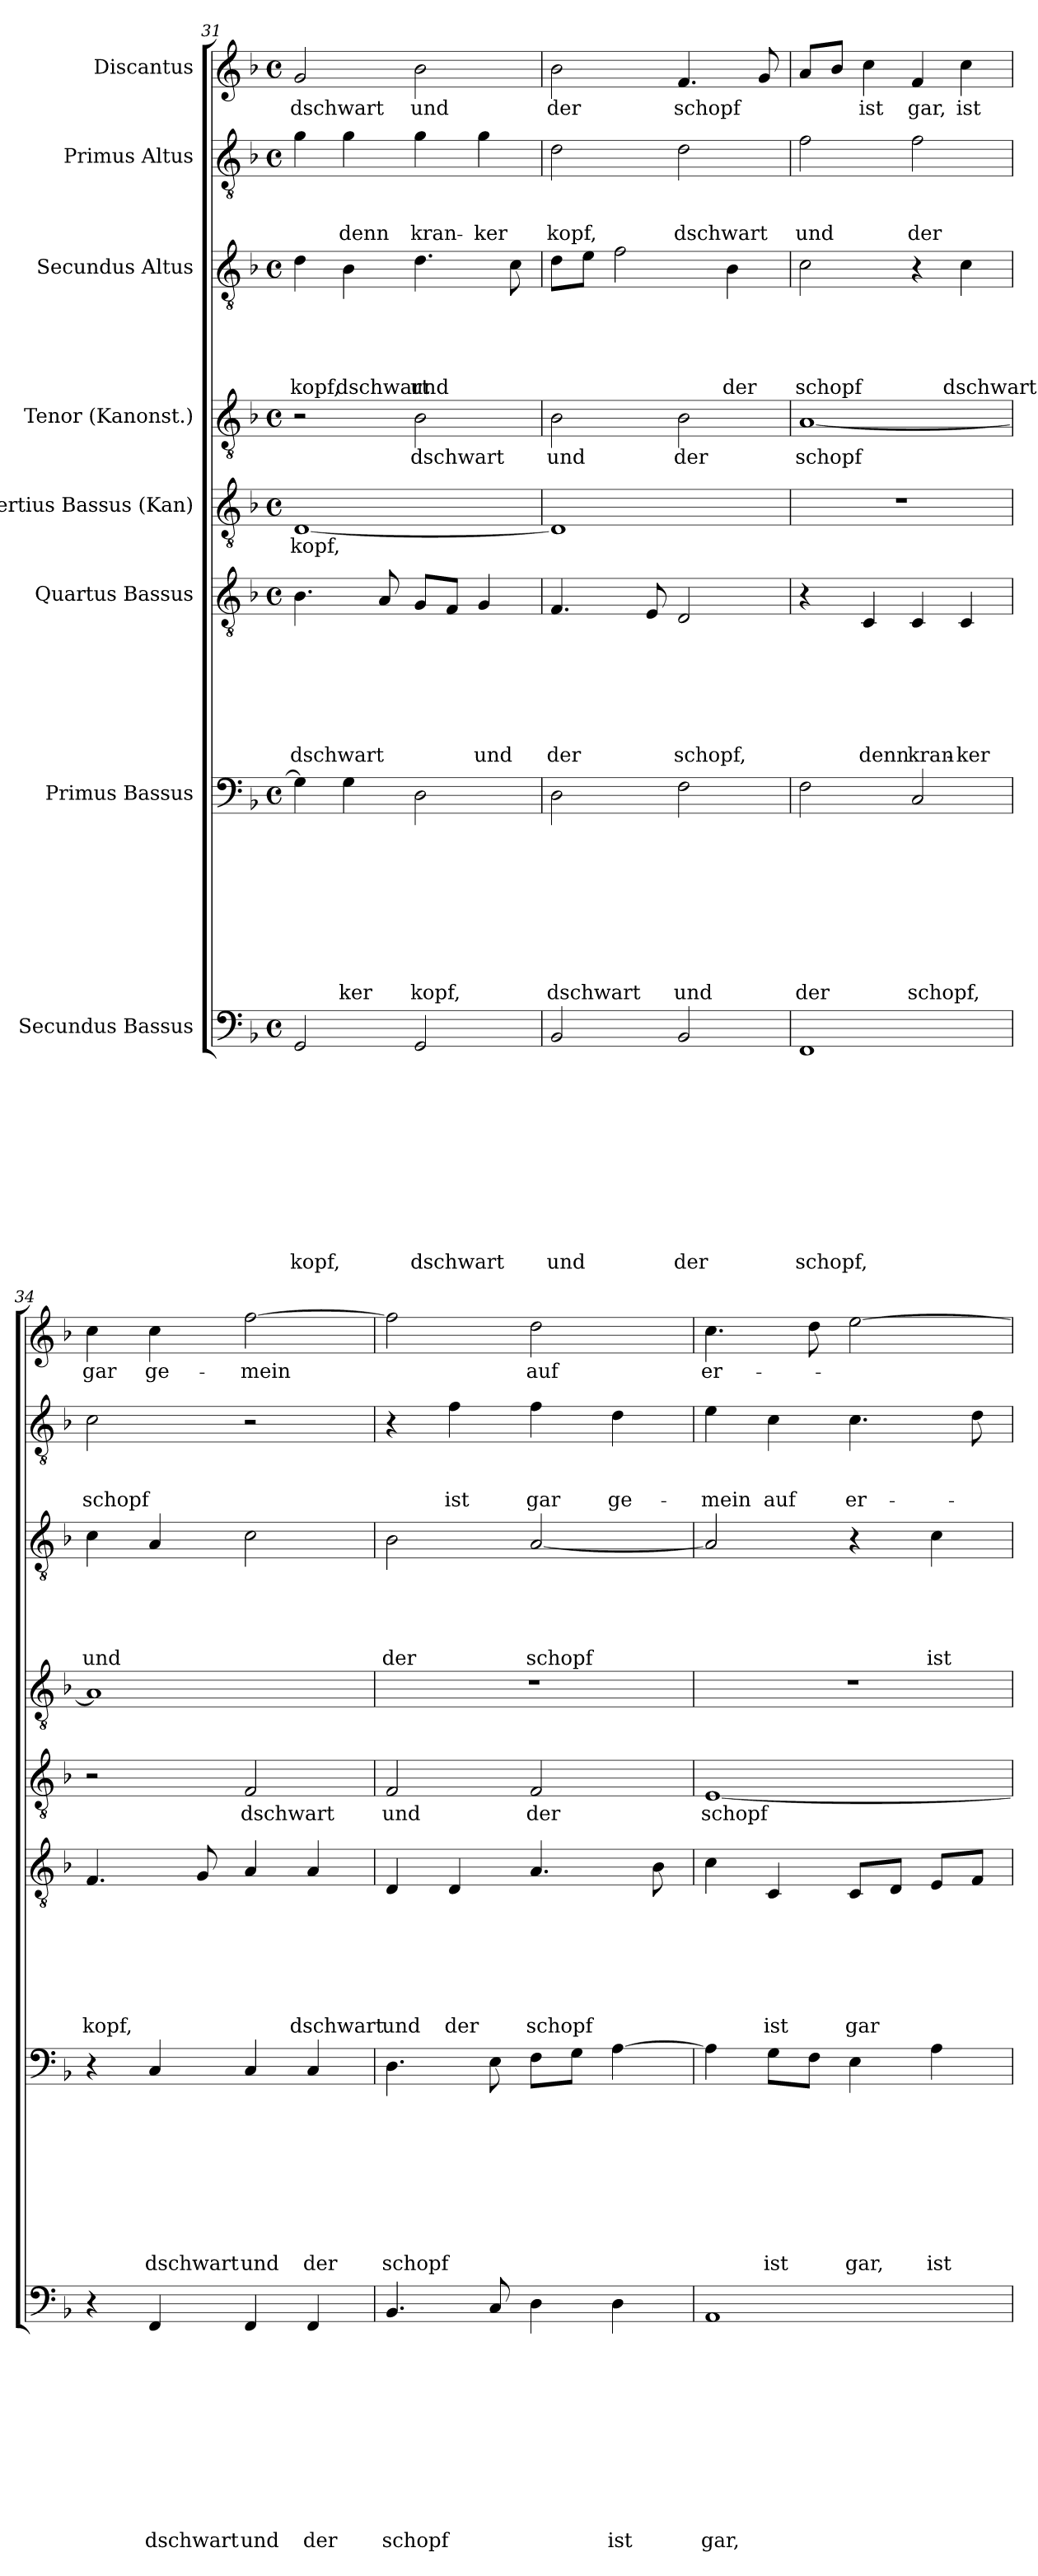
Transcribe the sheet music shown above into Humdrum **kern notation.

**kern	**text	**text	**text	**text	**text	**text	**text	**text	**text	**text	**text	**kern	**text	**text	**text	**text	**text	**text	**text	**text	**text	**kern	**text	**text	**text	**text	**text	**text	**text	**kern	**text	**kern	**text	**kern	**text	**text	**text	**text	**text	**kern	**text	**text	**text	**kern	**text
*part8	*part8	*part8	*part8	*part8	*part8	*part8	*part8	*part8	*part8	*part8	*part8	*part7	*part7	*part7	*part7	*part7	*part7	*part7	*part7	*part7	*part7	*part6	*part6	*part6	*part6	*part6	*part6	*part6	*part6	*part5	*part5	*part4	*part4	*part3	*part3	*part3	*part3	*part3	*part3	*part2	*part2	*part2	*part2	*part1	*part1
*staff8	*staff8	*staff8	*staff8	*staff8	*staff8	*staff8	*staff8	*staff8	*staff8	*staff8	*staff8	*staff7	*staff7	*staff7	*staff7	*staff7	*staff7	*staff7	*staff7	*staff7	*staff7	*staff6	*staff6	*staff6	*staff6	*staff6	*staff6	*staff6	*staff6	*staff5	*staff5	*staff4	*staff4	*staff3	*staff3	*staff3	*staff3	*staff3	*staff3	*staff2	*staff2	*staff2	*staff2	*staff1	*staff1
*I"Secundus Bassus	*	*	*	*	*	*	*	*	*	*	*	*I"Primus Bassus	*	*	*	*	*	*	*	*	*	*I"Quartus Bassus	*	*	*	*	*	*	*	*I"Tertius Bassus (Kan)	*	*I"Tenor (Kanonst.)	*	*I"Secundus Altus	*	*	*	*	*	*I"Primus Altus	*	*	*	*I"Discantus	*
!!LO:PB:g=z
*clefF4	*	*	*	*	*	*	*	*	*	*	*	*clefF4	*	*	*	*	*	*	*	*	*	*clefGv2	*	*	*	*	*	*	*	*clefGv2	*	*clefGv2	*	*clefGv2	*	*	*	*	*	*clefGv2	*	*	*	*clefG2	*
*k[b-]	*	*	*	*	*	*	*	*	*	*	*	*k[b-]	*	*	*	*	*	*	*	*	*	*k[b-]	*	*	*	*	*	*	*	*k[b-]	*	*k[b-]	*	*k[b-]	*	*	*	*	*	*k[b-]	*	*	*	*k[b-]	*
*F:	*	*	*	*	*	*	*	*	*	*	*	*F:	*	*	*	*	*	*	*	*	*	*F:	*	*	*	*	*	*	*	*F:	*	*F:	*	*F:	*	*	*	*	*	*F:	*	*	*	*F:	*
*M4/4	*	*	*	*	*	*	*	*	*	*	*	*M4/4	*	*	*	*	*	*	*	*	*	*M4/4	*	*	*	*	*	*	*	*M4/4	*	*M4/4	*	*M4/4	*	*	*	*	*	*M4/4	*	*	*	*M4/4	*
*met(c)	*	*	*	*	*	*	*	*	*	*	*	*met(c)	*	*	*	*	*	*	*	*	*	*met(c)	*	*	*	*	*	*	*	*met(c)	*	*met(c)	*	*met(c)	*	*	*	*	*	*met(c)	*	*	*	*met(c)	*
=31	=31	=31	=31	=31	=31	=31	=31	=31	=31	=31	=31	=31	=31	=31	=31	=31	=31	=31	=31	=31	=31	=31	=31	=31	=31	=31	=31	=31	=31	=31	=31	=31	=31	=31	=31	=31	=31	=31	=31	=31	=31	=31	=31	=31	=31
!	!	!	!	!	!	!	!	!	!	!	!LO:LY:b	!	!	!	!	!	!	!	!	!	!	!	!	!	!	!	!	!	!LO:LY:b	!	!LO:LY:b	!	!	!	!	!	!	!	!LO:LY:b	!	!	!	!	!	!LO:LY:b
2GG/	.	.	.	.	.	.	.	.	.	.	kopf,	4G\]	.	.	.	.	.	.	.	.	.	4.B-\	.	.	.	.	.	.	dschwart	[1D	kopf,	2r	.	4d\	.	.	.	.	kopf,	4g\	.	.	.	2g/	dschwart
!	!	!	!	!	!	!	!	!	!	!	!	!	!	!	!	!	!	!	!	!	!LO:LY:b	!	!	!	!	!	!	!	!	!	!	!	!	!	!	!	!	!	!LO:LY:b	!	!	!	!LO:LY:b	!	!
.	.	.	.	.	.	.	.	.	.	.	.	4G\	.	.	.	.	.	.	.	.	-ker	.	.	.	.	.	.	.	.	.	.	.	.	4B-\	.	.	.	.	dschwart	4g\	.	.	denn	.	.
.	.	.	.	.	.	.	.	.	.	.	.	.	.	.	.	.	.	.	.	.	.	8A/	.	.	.	.	.	.	.	.	.	.	.	.	.	.	.	.	.	.	.	.	.	.	.
!	!	!	!	!	!	!	!	!	!	!	!LO:LY:b	!	!	!	!	!	!	!	!	!	!LO:LY:b	!	!	!	!	!	!	!	!	!	!	!	!LO:LY:b	!	!	!	!	!	!LO:LY:b	!	!	!	!LO:LY:b	!	!LO:LY:b
2GG/	.	.	.	.	.	.	.	.	.	.	dschwart	2D\	.	.	.	.	.	.	.	.	kopf,	8G/L	.	.	.	.	.	.	.	.	.	2B-\	dschwart	4.d\	.	.	.	.	und	4g\	.	.	kran-	2b-\	und
.	.	.	.	.	.	.	.	.	.	.	.	.	.	.	.	.	.	.	.	.	.	8F/J	.	.	.	.	.	.	.	.	.	.	.	.	.	.	.	.	.	.	.	.	.	.	.
!	!	!	!	!	!	!	!	!	!	!	!	!	!	!	!	!	!	!	!	!	!	!	!	!	!	!	!	!	!LO:LY:b	!	!	!	!	!	!	!	!	!	!	!	!	!	!LO:LY:b	!	!
.	.	.	.	.	.	.	.	.	.	.	.	.	.	.	.	.	.	.	.	.	.	4G/	.	.	.	.	.	.	und	.	.	.	.	.	.	.	.	.	.	4g\	.	.	-ker	.	.
.	.	.	.	.	.	.	.	.	.	.	.	.	.	.	.	.	.	.	.	.	.	.	.	.	.	.	.	.	.	.	.	.	.	8c\	.	.	.	.	.	.	.	.	.	.	.
=32	=32	=32	=32	=32	=32	=32	=32	=32	=32	=32	=32	=32	=32	=32	=32	=32	=32	=32	=32	=32	=32	=32	=32	=32	=32	=32	=32	=32	=32	=32	=32	=32	=32	=32	=32	=32	=32	=32	=32	=32	=32	=32	=32	=32	=32
!	!	!	!	!	!	!	!	!	!	!	!LO:LY:b	!	!	!	!	!	!	!	!	!	!LO:LY:b	!	!	!	!	!	!	!	!LO:LY:b	!	!	!	!LO:LY:b	!	!	!	!	!	!	!	!	!	!LO:LY:b	!	!LO:LY:b
2BB-/	.	.	.	.	.	.	.	.	.	.	und	2D\	.	.	.	.	.	.	.	.	dschwart	4.F/	.	.	.	.	.	.	der	1D]	.	2B-\	und	8d\L	.	.	.	.	.	2d\	.	.	kopf,	2b-\	der
.	.	.	.	.	.	.	.	.	.	.	.	.	.	.	.	.	.	.	.	.	.	.	.	.	.	.	.	.	.	.	.	.	.	8e\J	.	.	.	.	.	.	.	.	.	.	.
.	.	.	.	.	.	.	.	.	.	.	.	.	.	.	.	.	.	.	.	.	.	.	.	.	.	.	.	.	.	.	.	.	.	2f\	.	.	.	.	.	.	.	.	.	.	.
.	.	.	.	.	.	.	.	.	.	.	.	.	.	.	.	.	.	.	.	.	.	8E/	.	.	.	.	.	.	.	.	.	.	.	.	.	.	.	.	.	.	.	.	.	.	.
!	!	!	!	!	!	!	!	!	!	!	!LO:LY:b	!	!	!	!	!	!	!	!	!	!LO:LY:b	!	!	!	!	!	!	!	!LO:LY:b	!	!	!	!LO:LY:b	!	!	!	!	!	!	!	!	!	!LO:LY:b	!	!LO:LY:b
2BB-/	.	.	.	.	.	.	.	.	.	.	der	2F\	.	.	.	.	.	.	.	.	und	2D/	.	.	.	.	.	.	schopf,	.	.	2B-\	der	.	.	.	.	.	.	2d\	.	.	dschwart	4.f/	schopf
!	!	!	!	!	!	!	!	!	!	!	!	!	!	!	!	!	!	!	!	!	!	!	!	!	!	!	!	!	!	!	!	!	!	!	!	!	!	!	!LO:LY:b	!	!	!	!	!	!
.	.	.	.	.	.	.	.	.	.	.	.	.	.	.	.	.	.	.	.	.	.	.	.	.	.	.	.	.	.	.	.	.	.	4B-\	.	.	.	.	der	.	.	.	.	.	.
.	.	.	.	.	.	.	.	.	.	.	.	.	.	.	.	.	.	.	.	.	.	.	.	.	.	.	.	.	.	.	.	.	.	.	.	.	.	.	.	.	.	.	.	8g/	.
=33	=33	=33	=33	=33	=33	=33	=33	=33	=33	=33	=33	=33	=33	=33	=33	=33	=33	=33	=33	=33	=33	=33	=33	=33	=33	=33	=33	=33	=33	=33	=33	=33	=33	=33	=33	=33	=33	=33	=33	=33	=33	=33	=33	=33	=33
!	!	!	!	!	!	!	!	!	!	!	!LO:LY:b	!	!	!	!	!	!	!	!	!	!LO:LY:b	!	!	!	!	!	!	!	!	!	!	!	!LO:LY:b	!	!	!	!	!	!LO:LY:b	!	!	!	!LO:LY:b	!	!
1FF	.	.	.	.	.	.	.	.	.	.	schopf,	2F\	.	.	.	.	.	.	.	.	der	4r	.	.	.	.	.	.	.	1r	.	[1A	schopf	2c\	.	.	.	.	schopf	2f\	.	.	und	8a/L	.
.	.	.	.	.	.	.	.	.	.	.	.	.	.	.	.	.	.	.	.	.	.	.	.	.	.	.	.	.	.	.	.	.	.	.	.	.	.	.	.	.	.	.	.	8b-/J	.
!	!	!	!	!	!	!	!	!	!	!	!	!	!	!	!	!	!	!	!	!	!	!	!	!	!	!	!	!	!LO:LY:b	!	!	!	!	!	!	!	!	!	!	!	!	!	!	!	!LO:LY:b
.	.	.	.	.	.	.	.	.	.	.	.	.	.	.	.	.	.	.	.	.	.	4C/	.	.	.	.	.	.	denn	.	.	.	.	.	.	.	.	.	.	.	.	.	.	4cc\	ist
!	!	!	!	!	!	!	!	!	!	!	!	!	!	!	!	!	!	!	!	!	!LO:LY:b	!	!	!	!	!	!	!	!LO:LY:b	!	!	!	!	!	!	!	!	!	!	!	!	!	!LO:LY:b	!	!LO:LY:b
.	.	.	.	.	.	.	.	.	.	.	.	2C/	.	.	.	.	.	.	.	.	schopf,	4C/	.	.	.	.	.	.	kran-	.	.	.	.	4r	.	.	.	.	.	2f\	.	.	der	4f/	gar,
!	!	!	!	!	!	!	!	!	!	!	!	!	!	!	!	!	!	!	!	!	!	!	!	!	!	!	!	!	!LO:LY:b	!	!	!	!	!	!	!	!	!	!LO:LY:b	!	!	!	!	!	!LO:LY:b
.	.	.	.	.	.	.	.	.	.	.	.	.	.	.	.	.	.	.	.	.	.	4C/	.	.	.	.	.	.	-ker	.	.	.	.	4c\	.	.	.	.	dschwart	.	.	.	.	4cc\	ist
=34	=34	=34	=34	=34	=34	=34	=34	=34	=34	=34	=34	=34	=34	=34	=34	=34	=34	=34	=34	=34	=34	=34	=34	=34	=34	=34	=34	=34	=34	=34	=34	=34	=34	=34	=34	=34	=34	=34	=34	=34	=34	=34	=34	=34	=34
!	!	!	!	!	!	!	!	!	!	!	!	!	!	!	!	!	!	!	!	!	!	!	!	!	!	!	!	!	!LO:LY:b	!	!	!	!	!	!	!	!	!	!LO:LY:b	!	!	!	!LO:LY:b	!	!LO:LY:b
4r	.	.	.	.	.	.	.	.	.	.	.	4r	.	.	.	.	.	.	.	.	.	4.F/	.	.	.	.	.	.	kopf,	2r	.	1A]	.	4c\	.	.	.	.	und	2c\	.	.	schopf	4cc\	gar
!	!	!	!	!	!	!	!	!	!	!	!LO:LY:b	!	!	!	!	!	!	!	!	!	!LO:LY:b	!	!	!	!	!	!	!	!	!	!	!	!	!	!	!	!	!	!	!	!	!	!	!	!LO:LY:b
4FF/	.	.	.	.	.	.	.	.	.	.	dschwart	4C/	.	.	.	.	.	.	.	.	dschwart	.	.	.	.	.	.	.	.	.	.	.	.	4A/	.	.	.	.	.	.	.	.	.	4cc\	ge-
.	.	.	.	.	.	.	.	.	.	.	.	.	.	.	.	.	.	.	.	.	.	8G/	.	.	.	.	.	.	.	.	.	.	.	.	.	.	.	.	.	.	.	.	.	.	.
!	!	!	!	!	!	!	!	!	!	!	!LO:LY:b	!	!	!	!	!	!	!	!	!	!LO:LY:b	!	!	!	!	!	!	!	!	!	!LO:LY:b	!	!	!	!	!	!	!	!	!	!	!	!	!	!LO:LY:b
4FF/	.	.	.	.	.	.	.	.	.	.	und	4C/	.	.	.	.	.	.	.	.	und	4A/	.	.	.	.	.	.	.	2F/	dschwart	.	.	2c\	.	.	.	.	.	2r	.	.	.	[2ff\	-mein
!	!	!	!	!	!	!	!	!	!	!	!LO:LY:b	!	!	!	!	!	!	!	!	!	!LO:LY:b	!	!	!	!	!	!	!	!LO:LY:b	!	!	!	!	!	!	!	!	!	!	!	!	!	!	!	!
4FF/	.	.	.	.	.	.	.	.	.	.	der	4C/	.	.	.	.	.	.	.	.	der	4A/	.	.	.	.	.	.	dschwart	.	.	.	.	.	.	.	.	.	.	.	.	.	.	.	.
=35	=35	=35	=35	=35	=35	=35	=35	=35	=35	=35	=35	=35	=35	=35	=35	=35	=35	=35	=35	=35	=35	=35	=35	=35	=35	=35	=35	=35	=35	=35	=35	=35	=35	=35	=35	=35	=35	=35	=35	=35	=35	=35	=35	=35	=35
!	!	!	!	!	!	!	!	!	!	!	!LO:LY:b	!	!	!	!	!	!	!	!	!	!LO:LY:b	!	!	!	!	!	!	!	!LO:LY:b	!	!LO:LY:b	!	!	!	!	!	!	!	!LO:LY:b	!	!	!	!	!	!
4.BB-/	.	.	.	.	.	.	.	.	.	.	schopf	4.D\	.	.	.	.	.	.	.	.	schopf	4D/	.	.	.	.	.	.	und	2F/	und	1r	.	2B-\	.	.	.	.	der	4r	.	.	.	2ff\]	.
!	!	!	!	!	!	!	!	!	!	!	!	!	!	!	!	!	!	!	!	!	!	!	!	!	!	!	!	!	!LO:LY:b	!	!	!	!	!	!	!	!	!	!	!	!	!	!LO:LY:b	!	!
.	.	.	.	.	.	.	.	.	.	.	.	.	.	.	.	.	.	.	.	.	.	4D/	.	.	.	.	.	.	der	.	.	.	.	.	.	.	.	.	.	4f\	.	.	ist	.	.
8C/	.	.	.	.	.	.	.	.	.	.	.	8E\	.	.	.	.	.	.	.	.	.	.	.	.	.	.	.	.	.	.	.	.	.	.	.	.	.	.	.	.	.	.	.	.	.
!	!	!	!	!	!	!	!	!	!	!	!	!	!	!	!	!	!	!	!	!	!	!	!	!	!	!	!	!	!LO:LY:b	!	!LO:LY:b	!	!	!	!	!	!	!	!LO:LY:b	!	!	!	!LO:LY:b	!	!LO:LY:b
4D\	.	.	.	.	.	.	.	.	.	.	.	8F\L	.	.	.	.	.	.	.	.	.	4.A/	.	.	.	.	.	.	schopf	2F/	der	.	.	[2A/	.	.	.	.	schopf	4f\	.	.	gar	2dd\	auf
.	.	.	.	.	.	.	.	.	.	.	.	8G\J	.	.	.	.	.	.	.	.	.	.	.	.	.	.	.	.	.	.	.	.	.	.	.	.	.	.	.	.	.	.	.	.	.
!	!	!	!	!	!	!	!	!	!	!	!LO:LY:b	!	!	!	!	!	!	!	!	!	!	!	!	!	!	!	!	!	!	!	!	!	!	!	!	!	!	!	!	!	!	!	!LO:LY:b	!	!
4D\	.	.	.	.	.	.	.	.	.	.	ist	[4A\	.	.	.	.	.	.	.	.	.	.	.	.	.	.	.	.	.	.	.	.	.	.	.	.	.	.	.	4d\	.	.	ge-	.	.
.	.	.	.	.	.	.	.	.	.	.	.	.	.	.	.	.	.	.	.	.	.	8B-\	.	.	.	.	.	.	.	.	.	.	.	.	.	.	.	.	.	.	.	.	.	.	.
!!LO:LB:g=z
=36	=36	=36	=36	=36	=36	=36	=36	=36	=36	=36	=36	=36	=36	=36	=36	=36	=36	=36	=36	=36	=36	=36	=36	=36	=36	=36	=36	=36	=36	=36	=36	=36	=36	=36	=36	=36	=36	=36	=36	=36	=36	=36	=36	=36	=36
!	!	!	!	!	!	!	!	!	!	!	!LO:LY:b	!	!	!	!	!	!	!	!	!	!	!	!	!	!	!	!	!	!	!	!LO:LY:b	!	!	!	!	!	!	!	!	!	!	!	!LO:LY:b	!	!LO:LY:b
1AA	.	.	.	.	.	.	.	.	.	.	gar,	4A\]	.	.	.	.	.	.	.	.	.	4c\	.	.	.	.	.	.	.	[1E	schopf	1r	.	2A/]	.	.	.	.	.	4e\	.	.	-mein	4.cc\	er-
!	!	!	!	!	!	!	!	!	!	!	!	!	!	!	!	!	!	!	!	!	!LO:LY:b	!	!	!	!	!	!	!	!LO:LY:b	!	!	!	!	!	!	!	!	!	!	!	!	!	!LO:LY:b	!	!
.	.	.	.	.	.	.	.	.	.	.	.	8G\L	.	.	.	.	.	.	.	.	ist	4C/	.	.	.	.	.	.	ist	.	.	.	.	.	.	.	.	.	.	4c\	.	.	auf	.	.
.	.	.	.	.	.	.	.	.	.	.	.	8F\J	.	.	.	.	.	.	.	.	.	.	.	.	.	.	.	.	.	.	.	.	.	.	.	.	.	.	.	.	.	.	.	8dd\	.
!	!	!	!	!	!	!	!	!	!	!	!	!	!	!	!	!	!	!	!	!	!LO:LY:b	!	!	!	!	!	!	!	!LO:LY:b	!	!	!	!	!	!	!	!	!	!	!	!	!	!LO:LY:b	!	!
.	.	.	.	.	.	.	.	.	.	.	.	4E\	.	.	.	.	.	.	.	.	gar,	8C/L	.	.	.	.	.	.	gar	.	.	.	.	4r	.	.	.	.	.	4.c\	.	.	er-	[2ee\	.
.	.	.	.	.	.	.	.	.	.	.	.	.	.	.	.	.	.	.	.	.	.	8D/J	.	.	.	.	.	.	.	.	.	.	.	.	.	.	.	.	.	.	.	.	.	.	.
!	!	!	!	!	!	!	!	!	!	!	!	!	!	!	!	!	!	!	!	!	!LO:LY:b	!	!	!	!	!	!	!	!	!	!	!	!	!	!	!	!	!	!LO:LY:b	!	!	!	!	!	!
.	.	.	.	.	.	.	.	.	.	.	.	4A\	.	.	.	.	.	.	.	.	ist	8E/L	.	.	.	.	.	.	.	.	.	.	.	4c\	.	.	.	.	ist	.	.	.	.	.	.
.	.	.	.	.	.	.	.	.	.	.	.	.	.	.	.	.	.	.	.	.	.	8F/J	.	.	.	.	.	.	.	.	.	.	.	.	.	.	.	.	.	8d\	.	.	.	.	.
=	=	=	=	=	=	=	=	=	=	=	=	=	=	=	=	=	=	=	=	=	=	=	=	=	=	=	=	=	=	=	=	=	=	=	=	=	=	=	=	=	=	=	=	=	=
*-	*-	*-	*-	*-	*-	*-	*-	*-	*-	*-	*-	*-	*-	*-	*-	*-	*-	*-	*-	*-	*-	*-	*-	*-	*-	*-	*-	*-	*-	*-	*-	*-	*-	*-	*-	*-	*-	*-	*-	*-	*-	*-	*-	*-	*-
